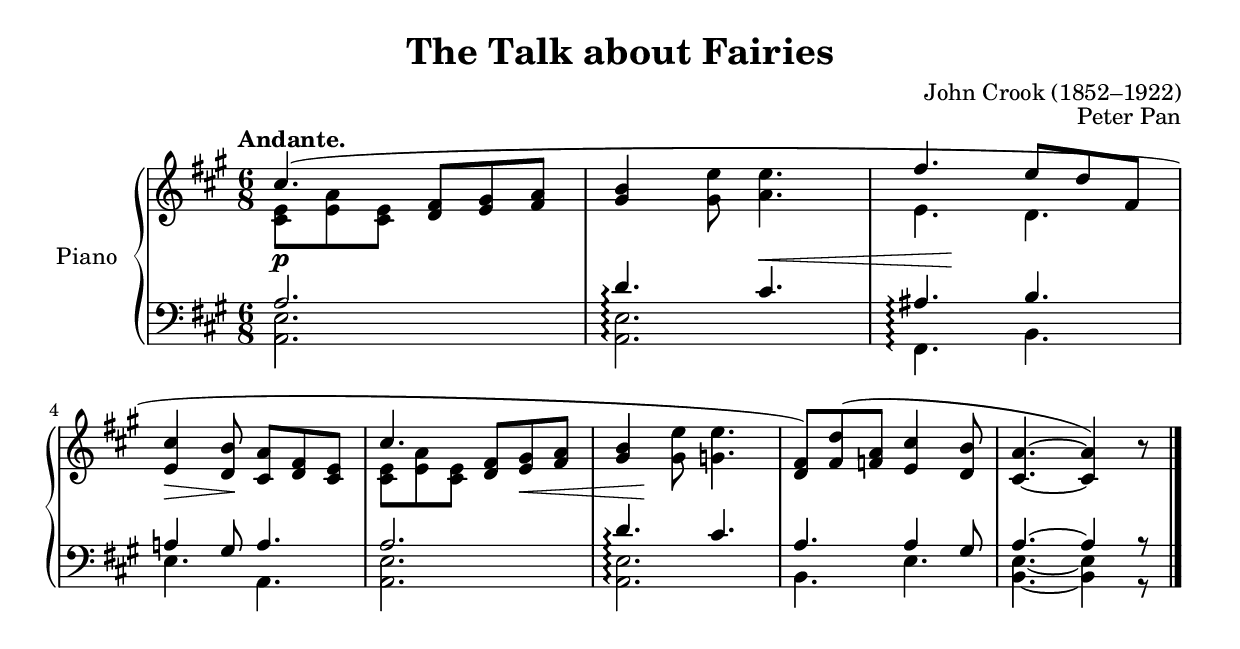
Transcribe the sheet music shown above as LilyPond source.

\version "2.19.49"
\language "english"
\include "Peter_Pan.ily"

\header {
  title = "The Talk about Fairies"
% style = "Incidental"
}

global = {
  \key a \major
  \time 6/8
}

dynamics = {
  \set Score.tempoHideNote = ##t
  \tempo "Andante." 4 = 80

	s8\p	s8*5					|
	s4.			s4.\<			|
	s8	s8\!	s2				|
	s4\>		s8\!	s4.			|
	s4.			s8	s4\<		|
	s8	s8\!	s2				|
	s2.*2

  \bar "|."
}

upper = \relative c'' {
  \clef treble
  \global

  <<
    {
      \voiceOne
	cs4.(			%…
    }
    \new Voice
    {
      \voiceTwo
	<cs,e>8	<e a>	<cs e>	%…
    }
  >> \oneVoice			<d fs>8	<e gs>	<fs a>	|

	<gs b>4		<gs e'>8<a e'>4.		|

  <<
    {
	fs'4.			e8	d	fs,	|%=
    }
    \\
    {
	e4.			d			|%=
    }
  >>	 						|
  \break

	<e cs'>4	<d b'>8	<cs a'>	<d fs>	<cs e>	|

  <<
    {
	cs'4.			%…
    }
    \\
    {
	<cs, e>8<e a>	<cs e>	%…
    }
  >>				<d fs>8	<e gs>	<fs a>	|

	<gs b>4		<gs e'>8 <g e'>4.		|
	<d fs>8) <fs d'>^( <f a> <e cs'>4	<d b'>8	|
	<cs a'>4.~		q4)		r8	|
}

lowerOne = \relative c' {
	a2.						|
	d4.\arpeggio		cs			|
	as4.\arpeggio		b			|
	a!4		gs8	a4.			|

	a2.						|
	d4.\arpeggio		cs			|
	a4.			a4		gs8	|
	a4.~			a4		r8	|
}

lowerTwo = \relative c {
	<a e'>2.					|
	<a e'>2.\arpeggio				|
	fs4.\arpeggio		b			|
	e4.			a,			|

	<a e'>2.					|
	<a e'>2.\arpeggio				|
	b4.			e			|
	<b e>4.~		q4		r8	|
}

lower = {
  \clef bass
  \global

  <<
    \lowerOne
    \\
    \lowerTwo
  >>
}

\score {
  \new PianoStaff
    \with {
      instrumentName = #"Piano"
      connectArpeggios = ##t
    }
  <<
    \new Staff = "upper" \upper
    \new Dynamics = "dynamics" \dynamics
    \new Staff = "lower" \lower
  >>
  \layout {
    \context {
      \PianoStaff
      \accepts Dynamics
    }
  }
}

\score {
  \new PianoStaff
    \with {
      midiInstrument = #"acoustic grand"
    }
  <<
    \new Staff = "upper" <<
      \upper
      \dynamics
    >>
    \new Staff = "lower" <<
      \lower
      \dynamics
    >>
  >>
  \midi {
    \context {
      \PianoStaff
      \accepts Dynamics
    }
  }
}
